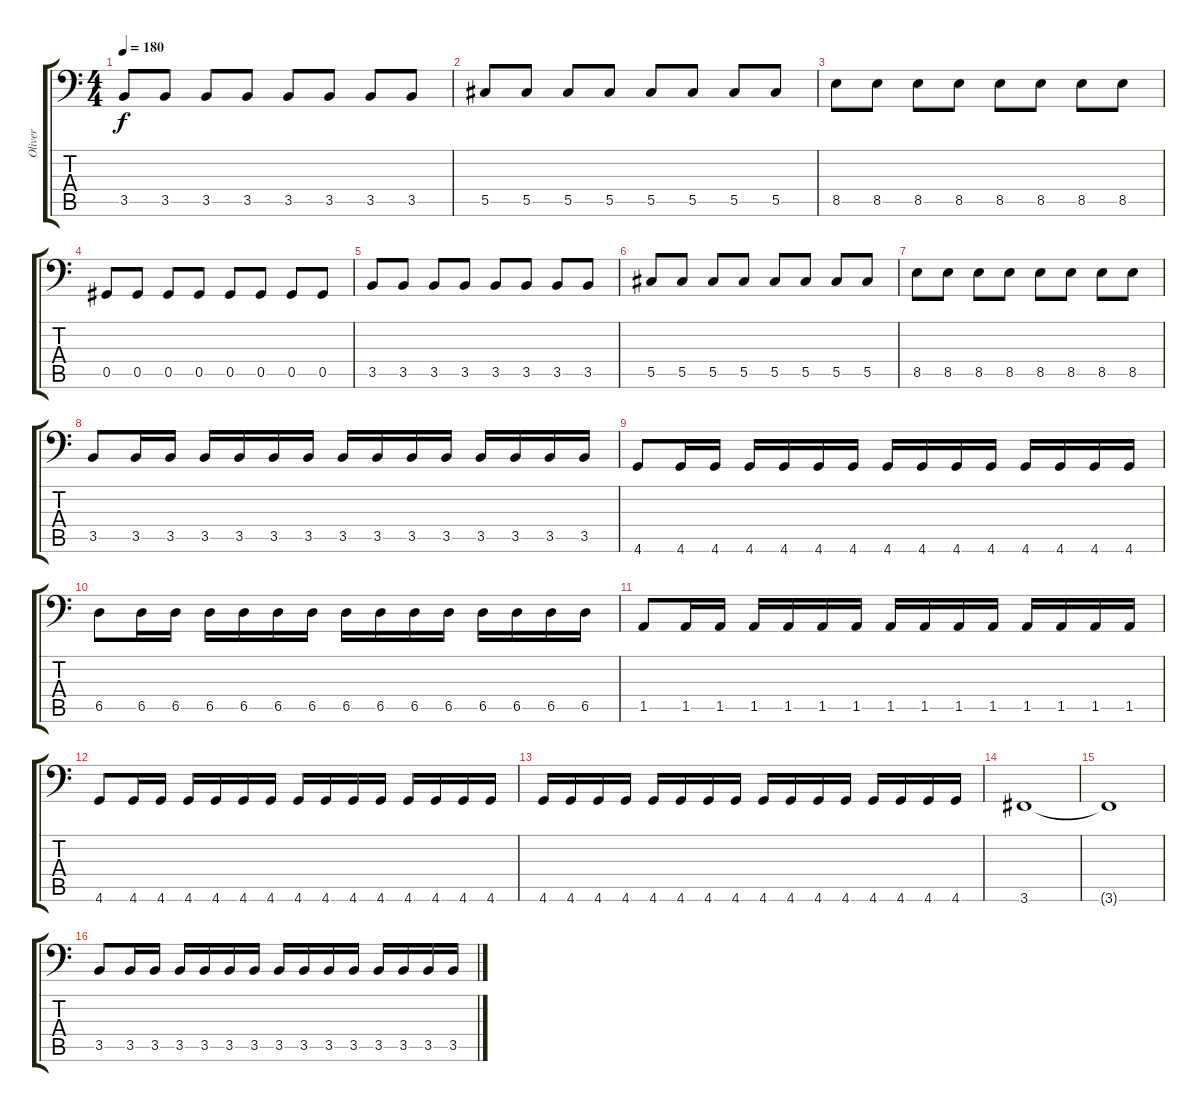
\track ("Oliver" "Oliver") {instrument electricbasspick}
\staff {score tabs}
\tuning (Eb3 Bb2 Gb2 Db2 Ab1 Eb1) {hide}
\ts (4 4)
\tempo 180
\clef f4
\ks c
3.5.8{dy f} 3.5.8 3.5.8 3.5.8 3.5.8 3.5.8 3.5.8 3.5.8 |
5.5.8 5.5.8 5.5.8 5.5.8 5.5.8 5.5.8 5.5.8 5.5.8 |
8.5.8 8.5.8 8.5.8 8.5.8 8.5.8 8.5.8 8.5.8 8.5.8 |
0.5.8 0.5.8 0.5.8 0.5.8 0.5.8 0.5.8 0.5.8 0.5.8 |
3.5.8 3.5.8 3.5.8 3.5.8 3.5.8 3.5.8 3.5.8 3.5.8 |
5.5.8 5.5.8 5.5.8 5.5.8 5.5.8 5.5.8 5.5.8 5.5.8 |
8.5.8 8.5.8 8.5.8 8.5.8 8.5.8 8.5.8 8.5.8 8.5.8 |
3.5.8 3.5.16 3.5.16 3.5.16 3.5.16 3.5.16 3.5.16 3.5.16 3.5.16 3.5.16 3.5.16 3.5.16 3.5.16 3.5.16 3.5.16 |
4.6.8 4.6.16 4.6.16 4.6.16 4.6.16 4.6.16 4.6.16 4.6.16 4.6.16 4.6.16 4.6.16 4.6.16 4.6.16 4.6.16 4.6.16 |
6.5.8 6.5.16 6.5.16 6.5.16 6.5.16 6.5.16 6.5.16 6.5.16 6.5.16 6.5.16 6.5.16 6.5.16 6.5.16 6.5.16 6.5.16 |
1.5.8 1.5.16 1.5.16 1.5.16 1.5.16 1.5.16 1.5.16 1.5.16 1.5.16 1.5.16 1.5.16 1.5.16 1.5.16 1.5.16 1.5.16 |
4.6.8 4.6.16 4.6.16 4.6.16 4.6.16 4.6.16 4.6.16 4.6.16 4.6.16 4.6.16 4.6.16 4.6.16 4.6.16 4.6.16 4.6.16 |
4.6.16 4.6.16 4.6.16 4.6.16 4.6.16 4.6.16 4.6.16 4.6.16 4.6.16 4.6.16 4.6.16 4.6.16 4.6.16 4.6.16 4.6.16 4.6.16 |
3.6.1 |
3.6{t}.1 |
3.5.8 3.5.16 3.5.16 3.5.16 3.5.16 3.5.16 3.5.16 3.5.16 3.5.16 3.5.16 3.5.16 3.5.16 3.5.16 3.5.16 3.5.16
